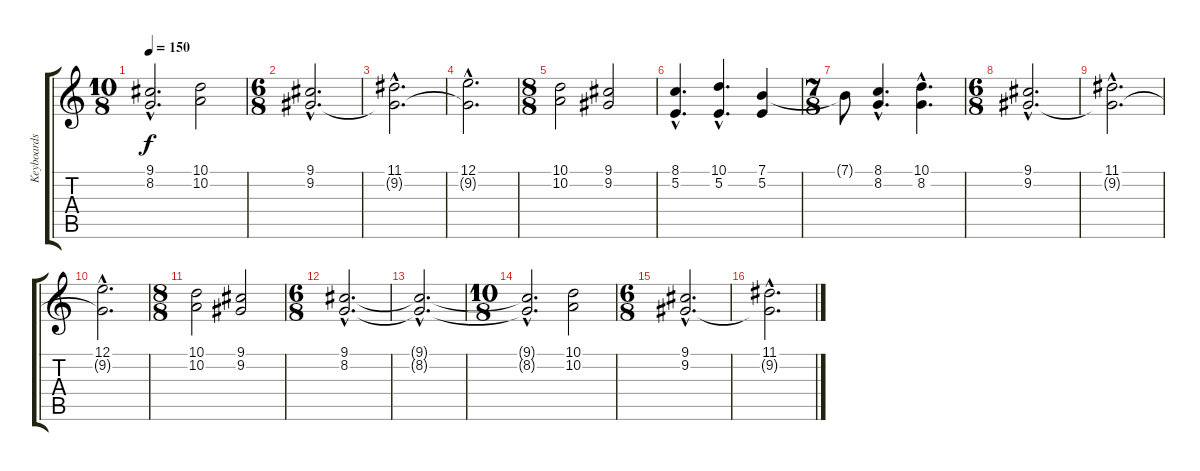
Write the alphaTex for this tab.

\track ("Keyboards" "Keyboards") {instrument stringensemble1}
\staff {score tabs}
\tuning (E4 B3 G3 D3 A2 E2) {hide}
\ts (10 8)
\tempo 150
\clef g2
\ks c
(9.1{hac t} 8.2{hac t}).2{d dy f} (10.1 10.2).2 |
\ts (6 8)
(9.1{hac} 9.2{hac}).2{d} |
(11.1{hac} 9.2{hac t}).2{d} |
(12.1{hac} 9.2{hac t}).2{d} |
\ts (8 8)
(10.1 10.2).2 (9.1 9.2).2 |
(8.1{hac} 5.2{hac}).4{d} (10.1{hac} 5.2{hac}).4{d} (7.1 5.2).4 |
\ts (7 8)
7.1{t}.8 (8.1{hac} 8.2{hac}).4{d} (10.1{hac} 8.2{hac}).4{d} |
\ts (6 8)
(9.1{hac} 9.2{hac}).2{d} |
(11.1{hac} 9.2{hac t}).2{d} |
(12.1{hac} 9.2{hac t}).2{d} |
\ts (8 8)
(10.1 10.2).2 (9.1 9.2).2 |
\ts (6 8)
(9.1{hac} 8.2{hac}).2{d} |
(9.1{hac t} 8.2{hac t}).2{d} |
\ts (10 8)
(9.1{hac t} 8.2{hac t}).2{d} (10.1 10.2).2 |
\ts (6 8)
(9.1{hac} 9.2{hac}).2{d} |
(11.1{hac} 9.2{hac t}).2{d}
